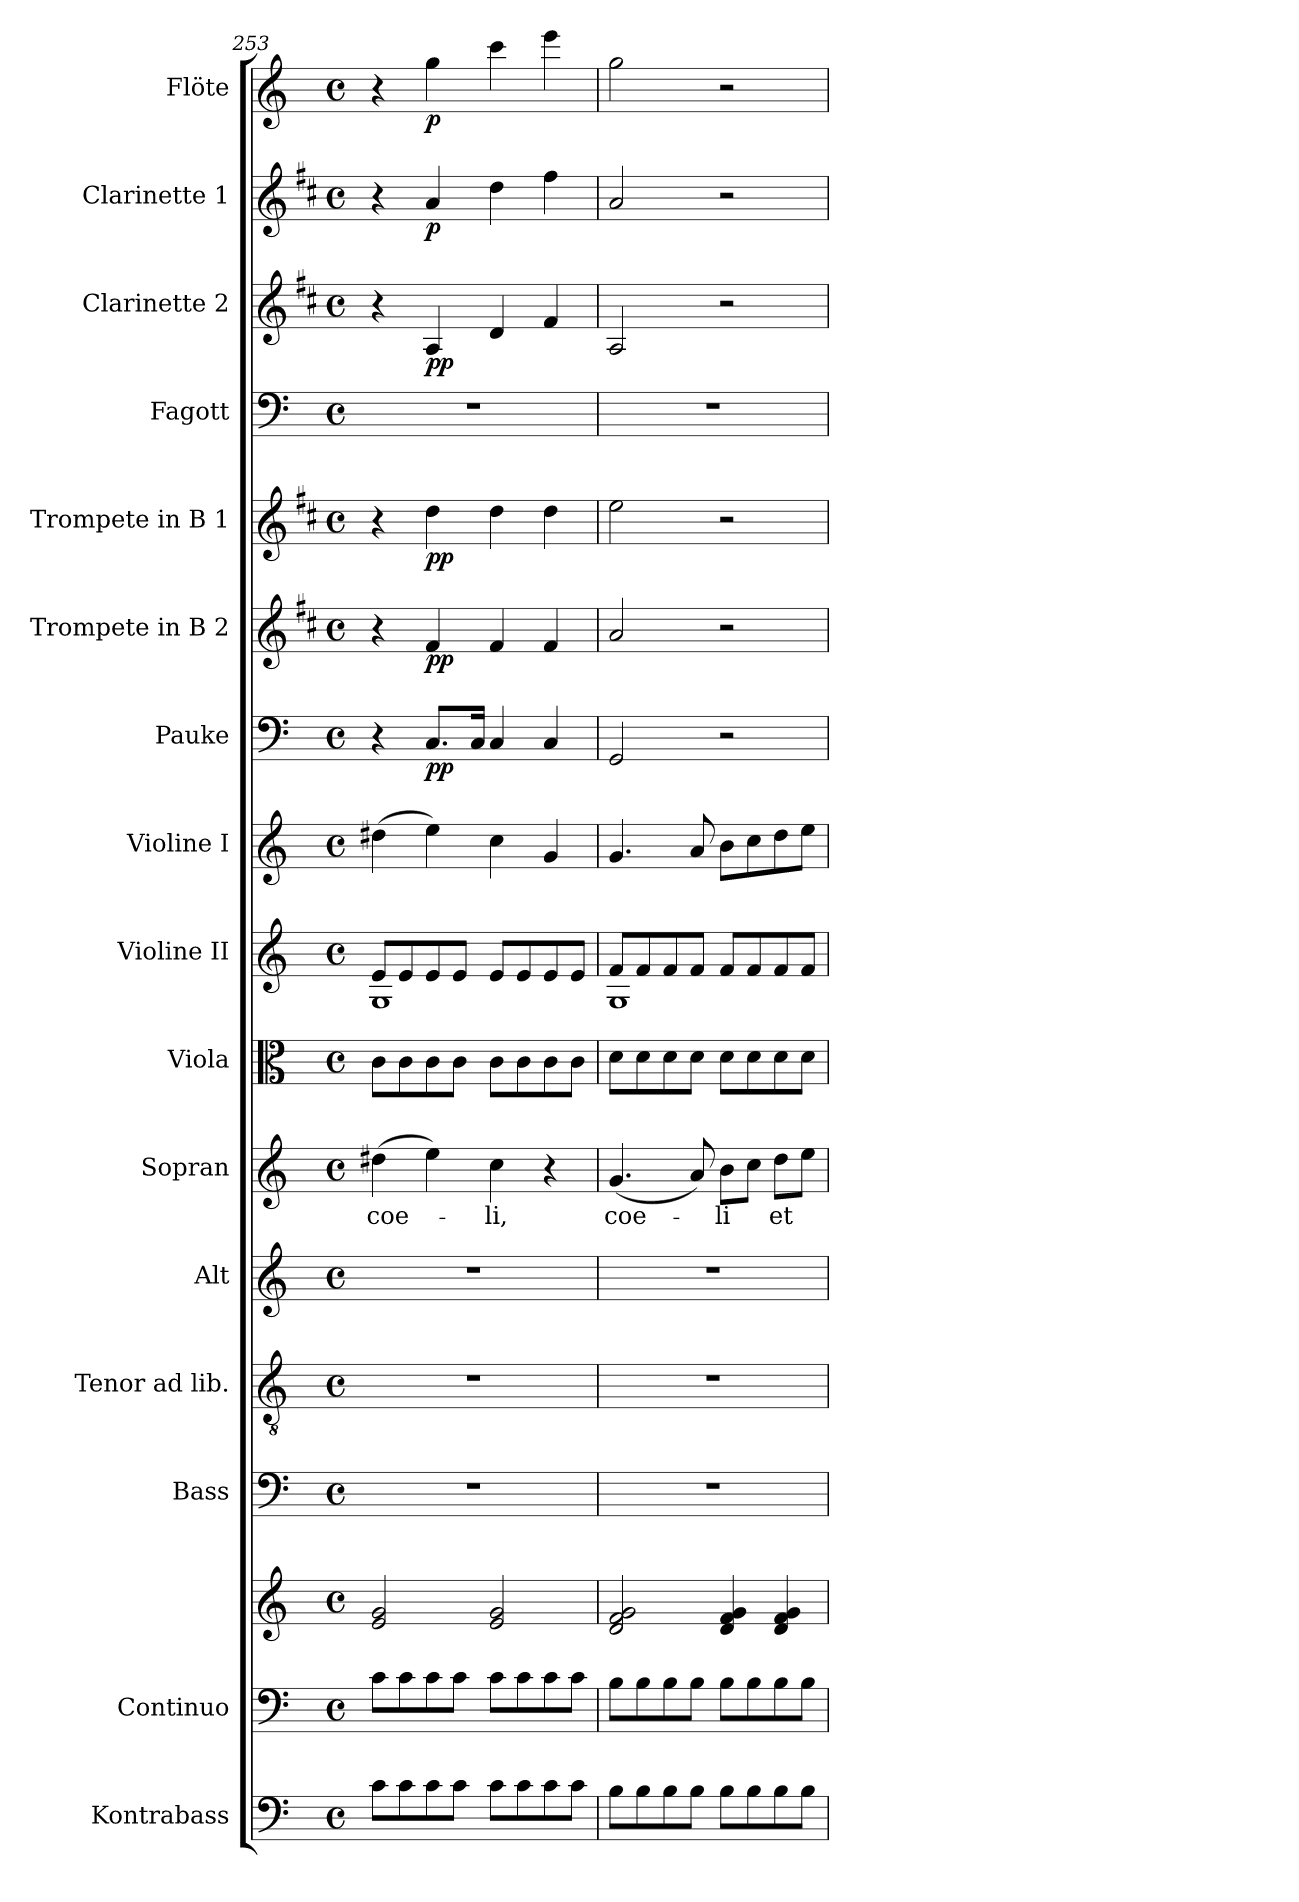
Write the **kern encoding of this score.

**kern	**kern	**kern	**kern	**kern	**kern	**kern	**text	**kern	**kern	**kern	**kern	**dynam	**kern	**dynam	**kern	**dynam	**kern	**kern	**dynam	**kern	**dynam	**kern	**dynam
*part16	*part15	*part15	*part14	*part13	*part12	*part11	*part11	*part10	*part9	*part8	*part7	*part7	*part6	*part6	*part5	*part5	*part4	*part3	*part3	*part2	*part2	*part1	*part1
*staff17	*staff16	*staff15	*staff14	*staff13	*staff12	*staff11	*staff11	*staff10	*staff9	*staff8	*staff7	*staff7	*staff6	*staff6	*staff5	*staff5	*staff4	*staff3	*staff3	*staff2	*staff2	*staff1	*staff1
*I"Kontrabass	*I"Continuo	*	*I"Bass	*I"Tenor ad lib.	*I"Alt	*I"Sopran	*	*I"Viola	*I"Violine II	*I"Violine I	*I"Pauke	*	*I"Trompete in B 2	*	*I"Trompete in B 1	*	*I"Fagott	*I"Clarinette 2	*	*I"Clarinette 1	*	*I"Flöte	*
*I'Kb.	*I'cont.	*	*I'B	*I'T	*I'A	*I'S	*	*I'Vla.	*I'Vl. II	*I'Vl. I	*I'Pk.	*	*	*	*	*	*I'Fg.	*I'Cl. 2	*	*I'Cl. 1	*	*I'Fl.	*
*clefF4	*clefF4	*clefG2	*clefF4	*clefGv2	*clefG2	*clefG2	*	*clefC3	*clefG2	*clefG2	*clefF4	*	*clefG2	*	*clefG2	*	*clefF4	*clefG2	*	*clefG2	*	*clefG2	*
*ITrd7c12	*	*	*	*	*	*	*	*	*	*	*	*	*ITrd1c2	*	*ITrd1c2	*	*	*ITrd1c2	*	*ITrd1c2	*	*	*
*k[]	*k[]	*k[]	*k[]	*k[]	*k[]	*k[]	*	*k[]	*k[]	*k[]	*k[]	*	*k[]	*	*k[]	*	*k[]	*k[]	*	*k[]	*	*k[]	*
*C:	*C:	*C:	*C:	*C:	*C:	*C:	*	*C:	*C:	*C:	*C:	*	*C:	*	*C:	*	*C:	*C:	*	*C:	*	*C:	*
*M4/4	*M4/4	*M4/4	*M4/4	*M4/4	*M4/4	*M4/4	*	*M4/4	*M4/4	*M4/4	*M4/4	*	*M4/4	*	*M4/4	*	*M4/4	*M4/4	*	*M4/4	*	*M4/4	*
*met(c)	*met(c)	*met(c)	*met(c)	*met(c)	*met(c)	*met(c)	*	*met(c)	*met(c)	*met(c)	*met(c)	*	*met(c)	*	*met(c)	*	*met(c)	*met(c)	*	*met(c)	*	*met(c)	*
=253	=253	=253	=253	=253	=253	=253	=253	=253	=253	=253	=253	=253	=253	=253	=253	=253	=253	=253	=253	=253	=253	=253	=253
!	!	!	!	!	!	!	!LO:LY:b	!	!	!	!	!	!	!	!	!	!	!	!	!	!	!	!
*	*	*	*	*	*	*	*	*	*^	*	*	*	*	*	*	*	*	*	*	*	*	*	*
8C\L	8c\L	2e/ 2g/	1r	1r	1r	(>4dd#X\	coe-	8c\L	8e/L	1G	(>4dd#X\	4r	.	4r	.	4r	.	1r	4r	.	4r	.	4r	.
8C\	8c\	.	.	.	.	.	.	8c\	8e/	.	.	.	.	.	.	.	.	.	.	.	.	.	.	.
!	!	!	!	!	!	!	!	!	!	!	!	!	!LO:DY:b	!	!LO:DY:b	!	!LO:DY:b	!	!	!LO:DY:b	!	!LO:DY:b	!	!LO:DY:b
8C\	8c\	.	.	.	.	4ee\)	.	8c\	8e/	.	4ee\)	8.C/L	pp	4e/	pp	4cc\	pp	.	4G/	pp	4g/	p	4gg\	p
8C\J	8c\J	.	.	.	.	.	.	8c\J	8e/J	.	.	.	.	.	.	.	.	.	.	.	.	.	.	.
.	.	.	.	.	.	.	.	.	.	.	.	16C/Jk	.	.	.	.	.	.	.	.	.	.	.	.
!	!	!	!	!	!	!	!LO:LY:b	!	!	!	!	!	!	!	!	!	!	!	!	!	!	!	!	!
8C\L	8c\L	2e/ 2g/	.	.	.	4cc\	-li,	8c\L	8e/L	.	4cc\	4C/	.	4e/	.	4cc\	.	.	4c/	.	4cc\	.	4ccc\	.
8C\	8c\	.	.	.	.	.	.	8c\	8e/	.	.	.	.	.	.	.	.	.	.	.	.	.	.	.
8C\	8c\	.	.	.	.	4r	.	8c\	8e/	.	4g/	4C/	.	4e/	.	4cc\	.	.	4e/	.	4ee\	.	4eee\	.
8C\J	8c\J	.	.	.	.	.	.	8c\J	8e/J	.	.	.	.	.	.	.	.	.	.	.	.	.	.	.
=254	=254	=254	=254	=254	=254	=254	=254	=254	=254	=254	=254	=254	=254	=254	=254	=254	=254	=254	=254	=254	=254	=254	=254	=254
!	!	!	!	!	!	!	!LO:LY:b	!	!	!	!	!	!	!	!	!	!	!	!	!	!	!	!	!
8BB\L	8B\L	2d/ 2f/ 2g/	1r	1r	1r	(<4.g/	coe-	8d\L	8f/L	1G	4.g/	2GG/	.	2g/	.	2dd\	.	1r	2G/	.	2g/	.	2gg\	.
8BB\	8B\	.	.	.	.	.	.	8d\	8f/	.	.	.	.	.	.	.	.	.	.	.	.	.	.	.
8BB\	8B\	.	.	.	.	.	.	8d\	8f/	.	.	.	.	.	.	.	.	.	.	.	.	.	.	.
8BB\J	8B\J	.	.	.	.	8a/)	.	8d\J	8f/J	.	8a/	.	.	.	.	.	.	.	.	.	.	.	.	.
!	!	!	!	!	!	!	!LO:LY:b	!	!	!	!	!	!	!	!	!	!	!	!	!	!	!	!	!
8BB\L	8B\L	4d/ 4f/ 4g/	.	.	.	8b\L	-li	8d\L	8f/L	.	8b\L	2r	.	2r	.	2r	.	.	2r	.	2r	.	2r	.
8BB\	8B\	.	.	.	.	8cc\J	.	8d\	8f/	.	8cc\	.	.	.	.	.	.	.	.	.	.	.	.	.
!	!	!	!	!	!	!	!LO:LY:b	!	!	!	!	!	!	!	!	!	!	!	!	!	!	!	!	!
8BB\	8B\	4d/ 4f/ 4g/	.	.	.	8dd\L	et	8d\	8f/	.	8dd\	.	.	.	.	.	.	.	.	.	.	.	.	.
8BB\J	8B\J	.	.	.	.	8ee\J	.	8d\J	8f/J	.	8ee\J	.	.	.	.	.	.	.	.	.	.	.	.	.
*	*	*	*	*	*	*	*	*	*v	*v	*	*	*	*	*	*	*	*	*	*	*	*	*	*
=	=	=	=	=	=	=	=	=	=	=	=	=	=	=	=	=	=	=	=	=	=	=	=
*-	*-	*-	*-	*-	*-	*-	*-	*-	*-	*-	*-	*-	*-	*-	*-	*-	*-	*-	*-	*-	*-	*-	*-
